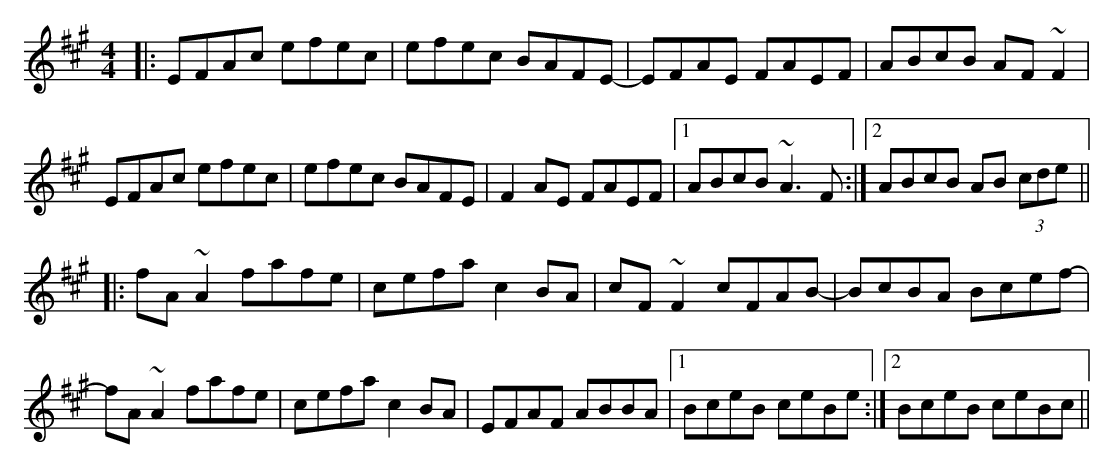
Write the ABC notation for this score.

X:1
M:4/4
K:A
|:EFAc efec|efec BAFE-|EFAE FAEF|ABcB AF~F2|
EFAc efec|efec BAFE|F2AE FAEF|1 ABcB ~A3F:|2 ABcB AB (3cde||
|:fA~A2 fafe|cefa c2BA|cF~F2 cFAB-|BcBA Bcef-|
fA~A2 fafe|cefa c2BA|EFAF ABBA|1 BceB ceBe:|2 BceB ceBc||
